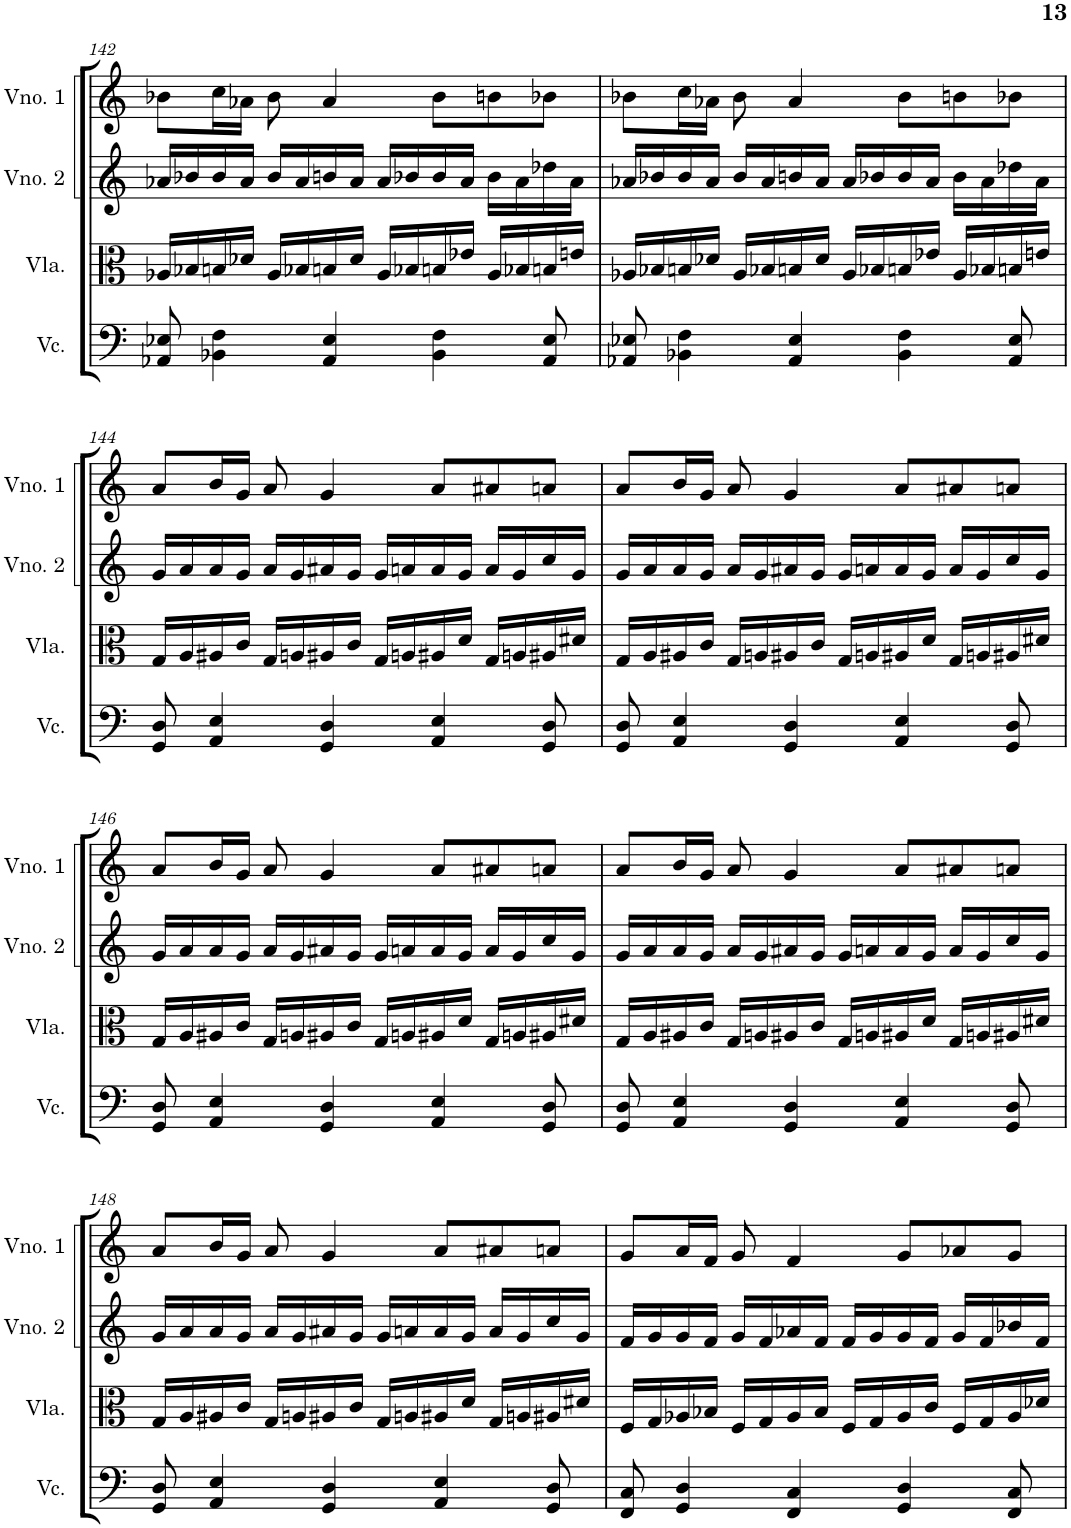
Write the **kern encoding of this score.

**kern	**kern	**kern	**kern
*part4	*part3	*part2	*part1
*staff4	*staff3	*staff2	*staff1
*I"Violoncelo	*I"Viola	*I"Violino 2	*I"Violino 1
*I'Vc.	*I'Vla.	*I'Vno. 2	*I'Vno. 1
!!LO:PB:g=z
*clefF4	*clefC3	*clefG2	*clefG2
*k[]	*k[]	*k[]	*k[]
*M4/4	*M4/4	*M4/4	*M4/4
=142	=142	=142	=142
8AA-X/ 8E-X/	16A-X/LL	16a-X/LL	8b-X\L
.	16B-X/	16b-X/	.
4BB-X\ 4F\	16Bn/	16b-/	16cc\L
.	16d-X/JJ	16a-/JJ	16a-X\JJ
.	16A-/LL	16b-/LL	8b-\
.	16B-X/	16a-/	.
4AA-/ 4E-/	16Bn/	16bn/	4a-/
.	16d-/JJ	16a-/JJ	.
.	16A-/LL	16a-/LL	.
.	16B-X/	16b-X/	.
4BB-\ 4F\	16Bn/	16b-/	8b-\L
.	16e-X/JJ	16a-/JJ	.
.	16A-/LL	16b-\LL	8bn\
.	16B-X/	16a-\	.
8AA-/ 8E-/	16Bn/	16dd-X\	8b-X\J
.	16en/JJ	16a-\JJ	.
=143	=143	=143	=143
8AA-X/ 8E-X/	16A-X/LL	16a-X/LL	8b-X\L
.	16B-X/	16b-X/	.
4BB-X\ 4F\	16Bn/	16b-/	16cc\L
.	16d-X/JJ	16a-/JJ	16a-X\JJ
.	16A-/LL	16b-/LL	8b-\
.	16B-X/	16a-/	.
4AA-/ 4E-/	16Bn/	16bn/	4a-/
.	16d-/JJ	16a-/JJ	.
.	16A-/LL	16a-/LL	.
.	16B-X/	16b-X/	.
4BB-\ 4F\	16Bn/	16b-/	8b-\L
.	16e-X/JJ	16a-/JJ	.
.	16A-/LL	16b-\LL	8bn\
.	16B-X/	16a-\	.
8AA-/ 8E-/	16Bn/	16dd-X\	8b-X\J
.	16en/JJ	16a-\JJ	.
!!LO:LB:g=z
=144	=144	=144	=144
8GG/ 8D/	16G/LL	16g/LL	8a/L
.	16A/	16a/	.
4AA/ 4E/	16A#X/	16a/	16b/L
.	16c/JJ	16g/JJ	16g/JJ
.	16G/LL	16a/LL	8a/
.	16An/	16g/	.
4GG/ 4D/	16A#X/	16a#X/	4g/
.	16c/JJ	16g/JJ	.
.	16G/LL	16g/LL	.
.	16An/	16an/	.
4AA/ 4E/	16A#X/	16a/	8a/L
.	16d/JJ	16g/JJ	.
.	16G/LL	16a/LL	8a#X/
.	16An/	16g/	.
8GG/ 8D/	16A#X/	16cc/	8an/J
.	16d#X/JJ	16g/JJ	.
=145	=145	=145	=145
8GG/ 8D/	16G/LL	16g/LL	8a/L
.	16A/	16a/	.
4AA/ 4E/	16A#X/	16a/	16b/L
.	16c/JJ	16g/JJ	16g/JJ
.	16G/LL	16a/LL	8a/
.	16An/	16g/	.
4GG/ 4D/	16A#X/	16a#X/	4g/
.	16c/JJ	16g/JJ	.
.	16G/LL	16g/LL	.
.	16An/	16an/	.
4AA/ 4E/	16A#X/	16a/	8a/L
.	16d/JJ	16g/JJ	.
.	16G/LL	16a/LL	8a#X/
.	16An/	16g/	.
8GG/ 8D/	16A#X/	16cc/	8an/J
.	16d#X/JJ	16g/JJ	.
!!LO:LB:g=z
=146	=146	=146	=146
8GG/ 8D/	16G/LL	16g/LL	8a/L
.	16A/	16a/	.
4AA/ 4E/	16A#X/	16a/	16b/L
.	16c/JJ	16g/JJ	16g/JJ
.	16G/LL	16a/LL	8a/
.	16An/	16g/	.
4GG/ 4D/	16A#X/	16a#X/	4g/
.	16c/JJ	16g/JJ	.
.	16G/LL	16g/LL	.
.	16An/	16an/	.
4AA/ 4E/	16A#X/	16a/	8a/L
.	16d/JJ	16g/JJ	.
.	16G/LL	16a/LL	8a#X/
.	16An/	16g/	.
8GG/ 8D/	16A#X/	16cc/	8an/J
.	16d#X/JJ	16g/JJ	.
=147	=147	=147	=147
8GG/ 8D/	16G/LL	16g/LL	8a/L
.	16A/	16a/	.
4AA/ 4E/	16A#X/	16a/	16b/L
.	16c/JJ	16g/JJ	16g/JJ
.	16G/LL	16a/LL	8a/
.	16An/	16g/	.
4GG/ 4D/	16A#X/	16a#X/	4g/
.	16c/JJ	16g/JJ	.
.	16G/LL	16g/LL	.
.	16An/	16an/	.
4AA/ 4E/	16A#X/	16a/	8a/L
.	16d/JJ	16g/JJ	.
.	16G/LL	16a/LL	8a#X/
.	16An/	16g/	.
8GG/ 8D/	16A#X/	16cc/	8an/J
.	16d#X/JJ	16g/JJ	.
!!LO:LB:g=z
=148	=148	=148	=148
8GG/ 8D/	16G/LL	16g/LL	8a/L
.	16A/	16a/	.
4AA/ 4E/	16A#X/	16a/	16b/L
.	16c/JJ	16g/JJ	16g/JJ
.	16G/LL	16a/LL	8a/
.	16An/	16g/	.
4GG/ 4D/	16A#X/	16a#X/	4g/
.	16c/JJ	16g/JJ	.
.	16G/LL	16g/LL	.
.	16An/	16an/	.
4AA/ 4E/	16A#X/	16a/	8a/L
.	16d/JJ	16g/JJ	.
.	16G/LL	16a/LL	8a#X/
.	16An/	16g/	.
8GG/ 8D/	16A#X/	16cc/	8an/J
.	16d#X/JJ	16g/JJ	.
=149	=149	=149	=149
8FF/ 8C/	16F/LL	16f/LL	8g/L
.	16G/	16g/	.
4GG/ 4D/	16A-X/	16g/	16a/L
.	16B-X/JJ	16f/JJ	16f/JJ
.	16F/LL	16g/LL	8g/
.	16G/	16f/	.
4FF/ 4C/	16A-/	16a-X/	4f/
.	16B-/JJ	16f/JJ	.
.	16F/LL	16f/LL	.
.	16G/	16g/	.
4GG/ 4D/	16A-/	16g/	8g/L
.	16c/JJ	16f/JJ	.
.	16F/LL	16g/LL	8a-X/
.	16G/	16f/	.
8FF/ 8C/	16A-/	16b-X/	8g/J
.	16d-X/JJ	16f/JJ	.
=	=	=	=
*-	*-	*-	*-
